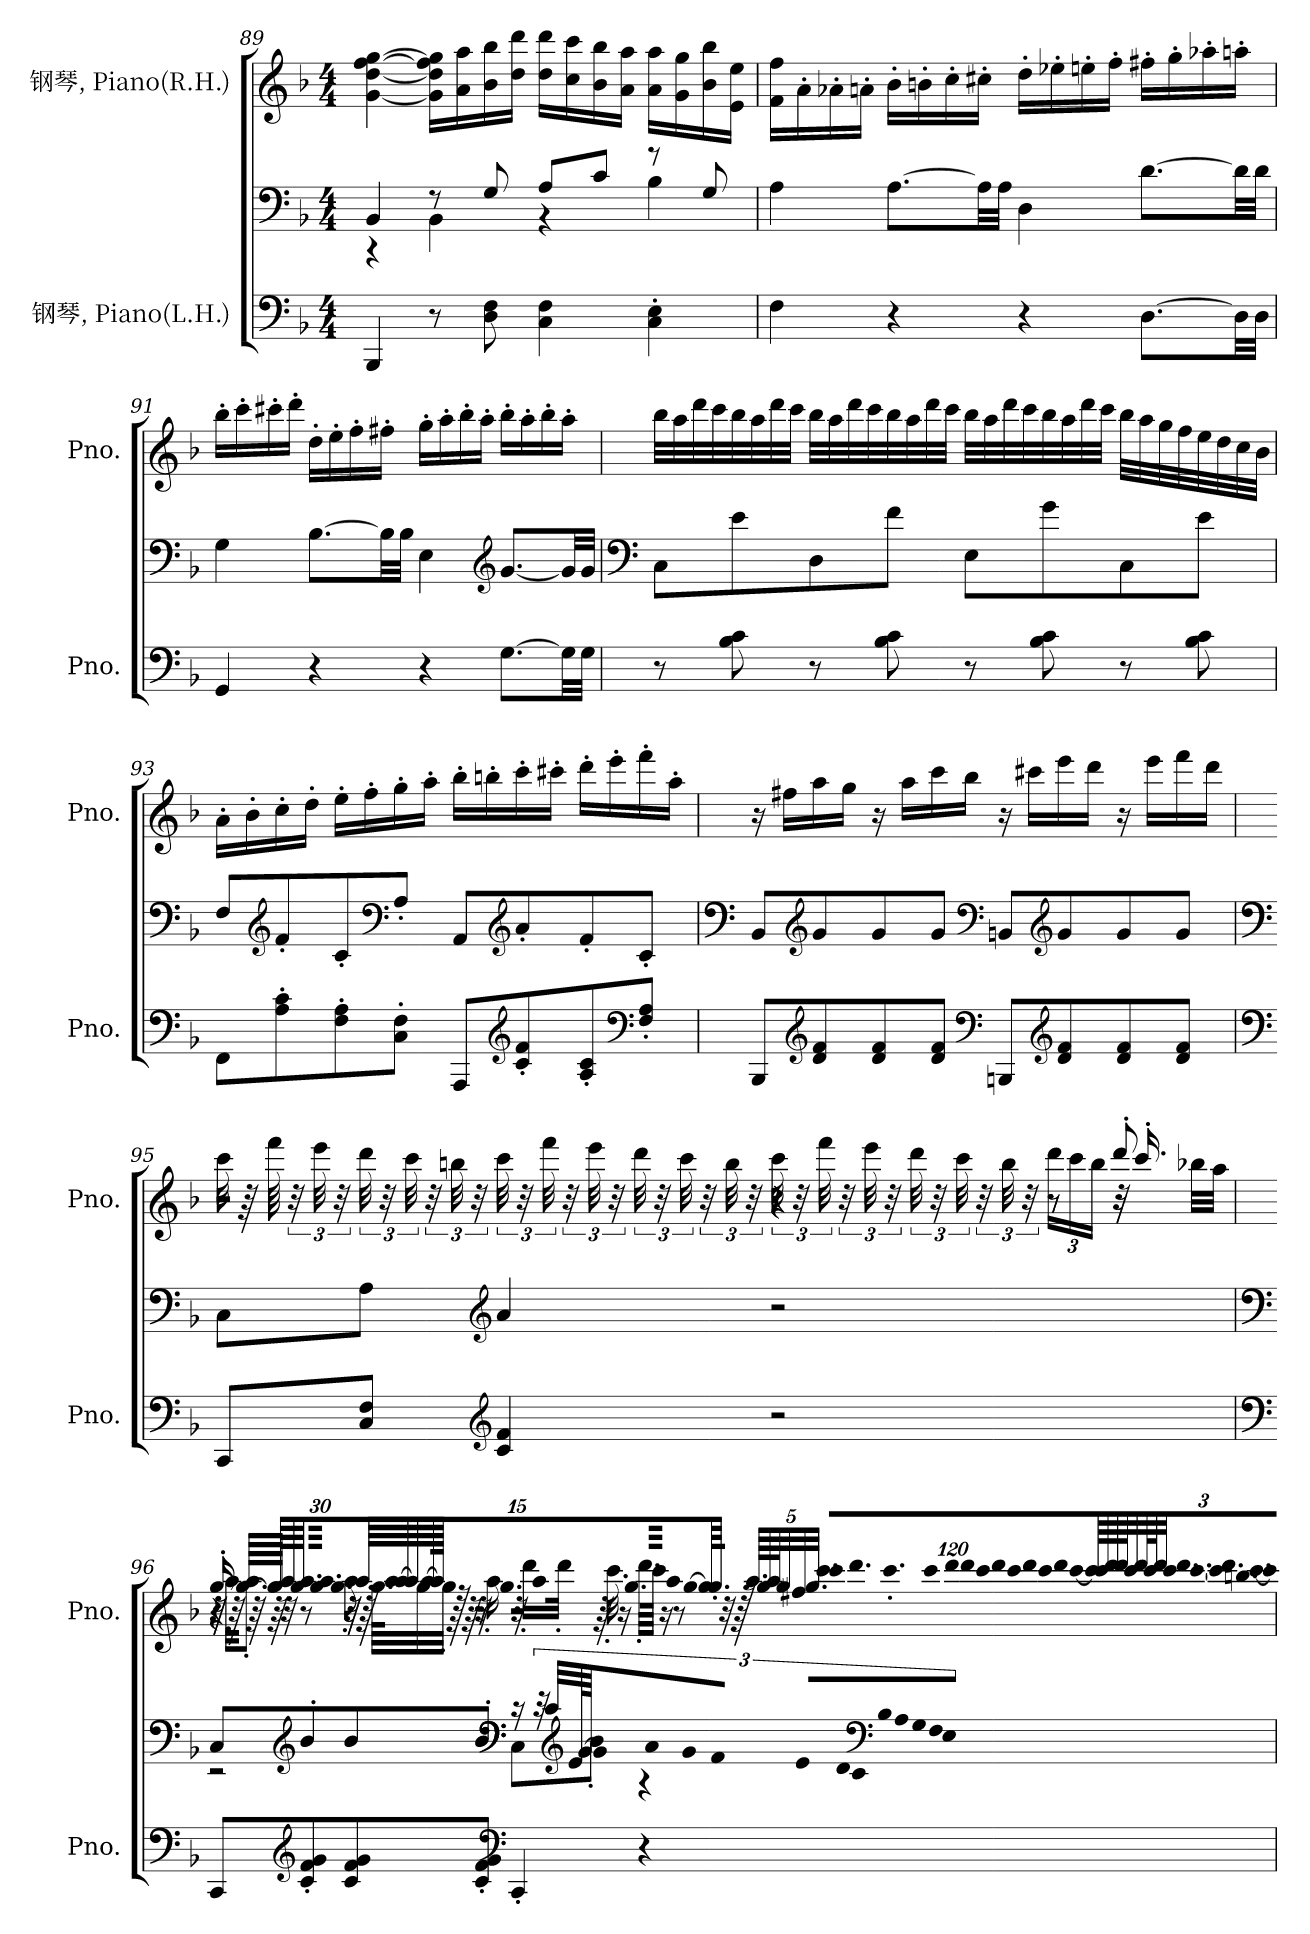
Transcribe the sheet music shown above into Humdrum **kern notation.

**kern	**kern	**kern
*part2	*part2	*part1
*staff3	*staff2	*staff1
*I"钢琴, Piano(L.H.)	*	*I"钢琴, Piano(R.H.)
*I'Pno.	*	*I'Pno.
*clefF4	*clefF4	*clefG2
*k[b-]	*k[b-]	*k[b-]
*M4/4	*M4/4	*M4/4
*MM49	*MM49	*MM49
=89	=89	=89
*	*^	*
4BBB-/	4BB-/	4r	[4g\ [4dd\ [4ff\ [4gg\
8r	8r	4BB-\	16g\] 16dd\] 16ff\] 16gg\]LL
.	.	.	16a\ 16aa\
*	*	*	*MM48
8D\ 8F\	8G/	.	16b-\ 16bb-\
.	.	.	16dd\ 16ddd\JJ
4C\ 4F\	8A/L	4r	16dd\ 16ddd\LL
.	.	.	16cc\ 16ccc\
*	*	*	*MM47
.	8c/J	.	16b-\ 16bb-\
.	.	.	16a\ 16aa\JJ
*	*	*	*MM48
4C\' 4E\'	8r	4B-\	16a\ 16aa\LL
*	*	*	*MM46
.	.	.	16g\ 16gg\
*	*	*	*MM47
.	8G/	.	16b-\ 16bb-\
*	*	*	*MM41
.	.	.	16e\ 16ee\JJ
*	*v	*v	*
!!LO:LB:g=z
=90	=90	=90
*	*	*MM43
4F\	4A\	16f\ 16ff\LL
*	*	*MM48
.	.	16a'\
*	*	*MM49
.	.	16a-X'\
*	*	*MM51
.	.	16an'\JJ
4r	[8.A\L	16b-'\LL
.	.	16bn'\
*	*	*MM48
.	.	16cc'\
.	32A\LL]	16cc#X'\JJ
.	32A\JJJ	.
*	*	*MM49
4r	4D\	16dd'\LL
.	.	16ee-X'\
*	*	*MM51
.	.	16een'\
.	.	16ff'\JJ
[8.D\L	[8.d\L	16ff#X'\LL
.	.	16gg'\
*	*	*MM48
.	.	16aa-X'\
32D\LL]	32d\LL]	16aan'\JJ
32D\JJJ	32d\JJJ	.
!!LO:LB:g=z
=91	=91	=91
*	*	*MM49
4GG/	4G\	16bb-'\LL
.	.	16ccc'\
*	*	*MM51
.	.	16ccc#X'\
.	.	16ddd'\JJ
4r	[8.B-\L	16dd'\LL
.	.	16ee'\
*	*	*MM48
.	.	16ff'\
.	32B-\LL]	16ff#X'\JJ
.	32B-\JJJ	.
*	*	*MM49
4r	4E\	16gg'\LL
.	.	16aa'\
*	*	*MM51
.	.	16bb-'\
.	.	16aa'\JJ
*	*clefG2	*
*	*	*MM48
[8.G\L	[8.g/L	16bb-'\LL
.	.	16aa'\
*	*	*MM45
.	.	16bb-'\
*	*	*MM39
32G\LL]	32g/LL]	16aa'\JJ
32G\JJJ	32g/JJJ	.
!!LO:PB:g=z
=92	=92	=92
*	*clefF4	*
*	*	*MM45
8r	8C\L	32bb-\LLL
.	.	32aa\
*	*	*MM48
.	.	32ddd\
.	.	32ccc\
*	*	*MM49
8B-\ 8c\	8e\	32bb-\
.	.	32aa\
.	.	32ddd\
.	.	32ccc\JJJ
*	*	*MM51
8r	8D\	32bb-\LLL
.	.	32aa\
.	.	32ddd\
.	.	32ccc\
*	*	*MM49
8B-\ 8c\	8f\J	32bb-\
.	.	32aa\
.	.	32ddd\
.	.	32ccc\JJJ
*	*	*MM51
8r	8E\L	32bb-\LLL
.	.	32aa\
.	.	32ddd\
.	.	32ccc\
*	*	*MM49
8B-\ 8c\	8g\	32bb-\
.	.	32aa\
.	.	32ddd\
.	.	32ccc\JJJ
*	*	*MM51
8r	8C\	32bb-\LLL
.	.	32aa\
.	.	32gg\
.	.	32ff\
*	*	*MM48
8B-\ 8c\	8e\J	32ee\
.	.	32dd\
.	.	32cc\
.	.	32b-\JJJ
!!LO:LB:g=z
=93	=93	=93
*	*	*MM49
8FF\L	8F/L	16a'\LL
.	.	16b-'\
*	*clefG2	*
*	*	*MM51
8A\' 8c\'	8f'/	16cc'\
.	.	16dd'\JJ
8F\' 8A\'	8c'/	16ee'\LL
.	.	16ff'\
*	*clefF4	*
*	*	*MM49
8C\' 8F\'J	8A'/J	16gg'\
.	.	16aa'\JJ
*	*	*MM50
8AAA/L	8AA/L	16bb-'\LL
.	.	16bbn'\
*clefG2	*clefG2	*
*	*	*MM51
8c/' 8f/'	8a'/	16ccc'\
.	.	16ccc#X'\JJ
8A/' 8c/'	8f'/	16ddd'\LL
.	.	16eee'\
*clefF4	*	*
*	*	*MM50
8F/' 8A/'J	8c'/J	16fff'\
.	.	16aa'\JJ
!!LO:LB:g=z
=94	=94	=94
*	*clefF4	*
*	*	*MM51
8BBB-/L	8BB-/L	16r
.	.	16ff#X\LL
*clefG2	*clefG2	*
*	*	*MM52
8d/ 8f/	8g/	16aa\
.	.	16gg\JJ
8d/ 8f/	8g/	16r
.	.	16aa\LL
*	*	*MM49
8d/ 8f/J	8g/J	16ccc\
.	.	16bb-\JJ
*clefF4	*clefF4	*
*	*	*MM51
8BBBn/L	8BBn/L	16r
.	.	16ccc#X\LL
*clefG2	*clefG2	*
*	*	*MM52
8d/ 8f/	8g/	16eee\
.	.	16ddd\JJ
*	*	*MM51
8d/ 8f/	8g/	16r
.	.	16eee\LL
*	*	*MM49
8d/ 8f/J	8g/J	16fff\
.	.	16ddd\JJ
!!LO:LB:g=z
=95	=95	=95
*clefF4	*clefF4	*
*	*	*MM45
*	*	*^
*	*	*	*^
8CC/L	8C\L	2r	32ccc\	2r
.	.	.	64r	.
.	.	.	64fff\	.
.	.	.	48r	.
.	.	.	48eee\	.
.	.	.	48r	.
*	*	*MM49	*	*
8C/ 8F/J	8A\J	.	48ddd\	.
.	.	.	48r	.
.	.	.	48ccc\	.
.	.	.	48r	.
.	.	.	48bbn\	.
.	.	.	48r	.
*clefG2	*clefG2	*	*	*
4c/ 4f/	4a/	.	48ccc\	.
.	.	.	48r	.
.	.	.	48fff\	.
.	.	.	48r	.
.	.	.	48eee\	.
.	.	.	48r	.
*	*	*MM46	*	*
.	.	.	48ddd\	.
.	.	.	48r	.
.	.	.	48ccc\	.
.	.	.	48r	.
.	.	.	48bb\	.
.	.	.	48r	.
*	*	*MM48	*	*
2r	2r	4r	48ccc\	4r
.	.	.	48r	.
.	.	.	48fff\	.
.	.	.	48r	.
.	.	.	48eee\	.
.	.	.	48r	.
.	.	.	48ddd\	.
.	.	.	48r	.
.	.	.	48ccc\	.
.	.	.	48r	.
.	.	.	48bb\	.
.	.	.	48r	.
*	*	*	*Xbrackettup	*
.	.	8r	24ddd\LL	8r
.	.	.	24ccc\	.
.	.	.	24bb\JJ	.
*	*	*MM45	*	*
.	.	8ddd'/	16r	32r
.	.	.	.	16.ccc'/
.	.	.	32bb-X\LLL	.
.	.	.	32aa\JJJ	.
*	*	*v	*v	*v
!!LO:PB:g=z
=96	=96	=96
*clefF4	*clefF4	*
*	*	*MM47
*	*^	*^
*	*	*	*	*^
*	*	*	*	*	*^
8CC/L	8C/L	2r	16gg'/	32r	32r	4r
.	.	.	.	32aa\KKL	64r	.
.	.	.	.	.	[64gg/LLLL	.
.	.	.	64r	8.aa'\J	64gg/JJJJ]	.
.	.	.	64gg/LLLL	.	64r	.
.	.	.	64aa/	.	32r	.
.	.	.	64gg/	.	.	.
*clefG2	*clefG2	*	*	*	*	*
*	*	*	*MM48	*	*	*
!	!	!	!LO:N:vis=256.	!	!	!
8c/' 8f/' 8g/'	8b-'/	.	1920%17aa/K	.	8r	.
!	!	!	!LO:N:vis=256%9	!	!	!
.	.	.	960%17gg/	.	.	.
!	!	!	!LO:N:vis=256.	!	!	!
.	.	.	1920%17aa/L	.	.	.
.	.	.	1920ryy	.	.	.
!	!	!	!LO:N:vis=256.	!	!	!
.	.	.	1920%17gg/J	.	.	.
!	!	!	!LO:N:vis=256%9	!	!	!
.	.	.	960%17aa/	.	.	.
!	!	!	!LO:N:vis=256.	!	!	!
.	.	.	1920%17gg/K	.	.	.
!	!	!	!LO:N:vis=256%9	!	!	!
.	.	.	960%17aa/	.	.	.
!	!	!	!LO:N:vis=256.	!	!	!
.	.	.	1920%17gg/K	.	.	.
.	.	.	1920ryy	.	.	.
!	!	!	!LO:N:vis=256%9	!	!	!
.	.	.	960%17aa/	.	.	.
!	!	!	!LO:N:vis=256.	!	!	!
.	.	.	[1920%17gg/K	.	.	.
8c/ 8f/ 8g/	8b-/	.	64gg/J]	8aa'\	32r	32r
.	.	.	32.gg'/JJJ	.	.	.
.	.	.	.	.	64aa/LLLL	128r
.	.	.	.	.	.	64.gg\KLLL
.	.	.	.	.	[64aa/	.
.	.	.	32r	.	64aa/]	32gg\
.	.	.	.	.	[64aa/	.
.	.	.	128r	.	128aa/JJJJk]	32gg'\JJJ
.	.	.	64.aa/LLLL	.	128r	.
.	.	.	.	.	64r	.
*	*	*	*MM46	*	*	*
8c/' 8f/' 8g/'J	8b-'/J	.	80gg/	32r	8r	8r
.	.	.	80aa/J	.	.	.
.	.	.	40gg'/	.	.	.
.	.	.	.	16.aa'\	.	.
.	.	.	40.ff#X/	.	.	.
.	.	.	40.gg/JJJ	.	.	.
*clefF4	*clefF4	*	*	*	*	*
*	*	*	*MM47	*	*	*
!	!	!	!LO:N:vis=32.	!	!	!
4CC'/	16r	8C\L	1920%103ccc/LLL	32r	2r	2r
.	.	.	.	16ddd'\LL	.	.
!	!	!	!LO:N:vis=256%9	!	!	!
.	.	.	960%17ccc/L	.	.	.
.	48r	.	.	.	.	.
!	!	!	!LO:N:vis=256.	!	!	!
.	.	.	1920%17ddd/K	.	.	.
!	!	!	!LO:N:vis=32.	!	!	!
.	.	.	640%17ccc'/	.	.	.
.	48c/LLL	.	.	.	.	.
.	.	.	.	32ddd'\JJk	.	.
*	*clefG2	*	*	*	*	*
.	96e/L	.	.	.	.	.
.	.	.	1920ryy	.	.	.
!	!	!	!LO:N:vis=256%9	!	!	!
.	.	.	960%17ccc/J	.	.	.
.	[96g/J	.	.	.	.	.
*	*	*	*MM48	*	*	*
.	32g/]	8b-'\J	40ddd/	64r	.	.
.	.	.	.	32.ccc'\	.	.
.	.	.	80ddd/L	.	.	.
.	32a/	.	.	.	.	.
.	.	.	80ccc/	.	.	.
.	.	.	80ddd/	.	.	.
.	32g/	.	80ccc/	16r	.	.
.	.	.	80ddd/	.	.	.
.	.	.	80ccc/	.	.	.
.	32f/JJJ	.	.	.	.	.
.	.	.	80ddd/	.	.	.
.	.	.	[80ccc/	.	.	.
*	*	*	*MM46	*	*	*
4r	32e/LLL	4r	64ccc/]	32.ddd'\LLL	.	.
.	.	.	64ccc/	.	.	.
.	32d/	.	64ddd/	.	.	.
.	.	.	64ddd/J	64ccc\JJJk	.	.
.	32c/	.	48ccc/	16r	.	.
.	.	.	96ddd/L	.	.	.
*	*clefF4	*	*	*	*	*
.	32B-/	.	96ccc/J	.	.	.
.	.	.	48ddd/	.	.	.
*	*	*	*MM43	*	*	*
!	!	!	!LO:N:vis=256.	!	!	!
.	32A/	.	1920%17ccc/LL	8r	.	.
!	!	!	!LO:N:vis=256.	!	!	!
.	.	.	1920%17ddd/	.	.	.
!	!	!	!LO:N:vis=256.	!	!	!
.	.	.	[1920%17ccc/J	.	.	.
!	!	!	!LO:N:vis=32.	!	!	!
.	.	.	640%17ccc/] 640%17ddd/	.	.	.
.	32G/	.	.	.	.	.
.	.	.	1920ryy	.	.	.
!	!	!	!LO:N:vis=32.	!	!	!
.	.	.	640%17bbn/	.	.	.
.	32F/	.	.	.	.	.
!	!	!	!LO:N:vis=256.	!	!	!
.	.	.	[1920%17ccc/JK	.	.	.
!	!	!	!LO:N:vis=32	!	!	!
.	.	.	640%23ccc/JJJ]	.	.	.
.	32E/JJJ	.	.	.	.	.
*	*v	*v	*	*	*	*
*	*	*v	*v	*v	*v
=	=	=
*-	*-	*-
